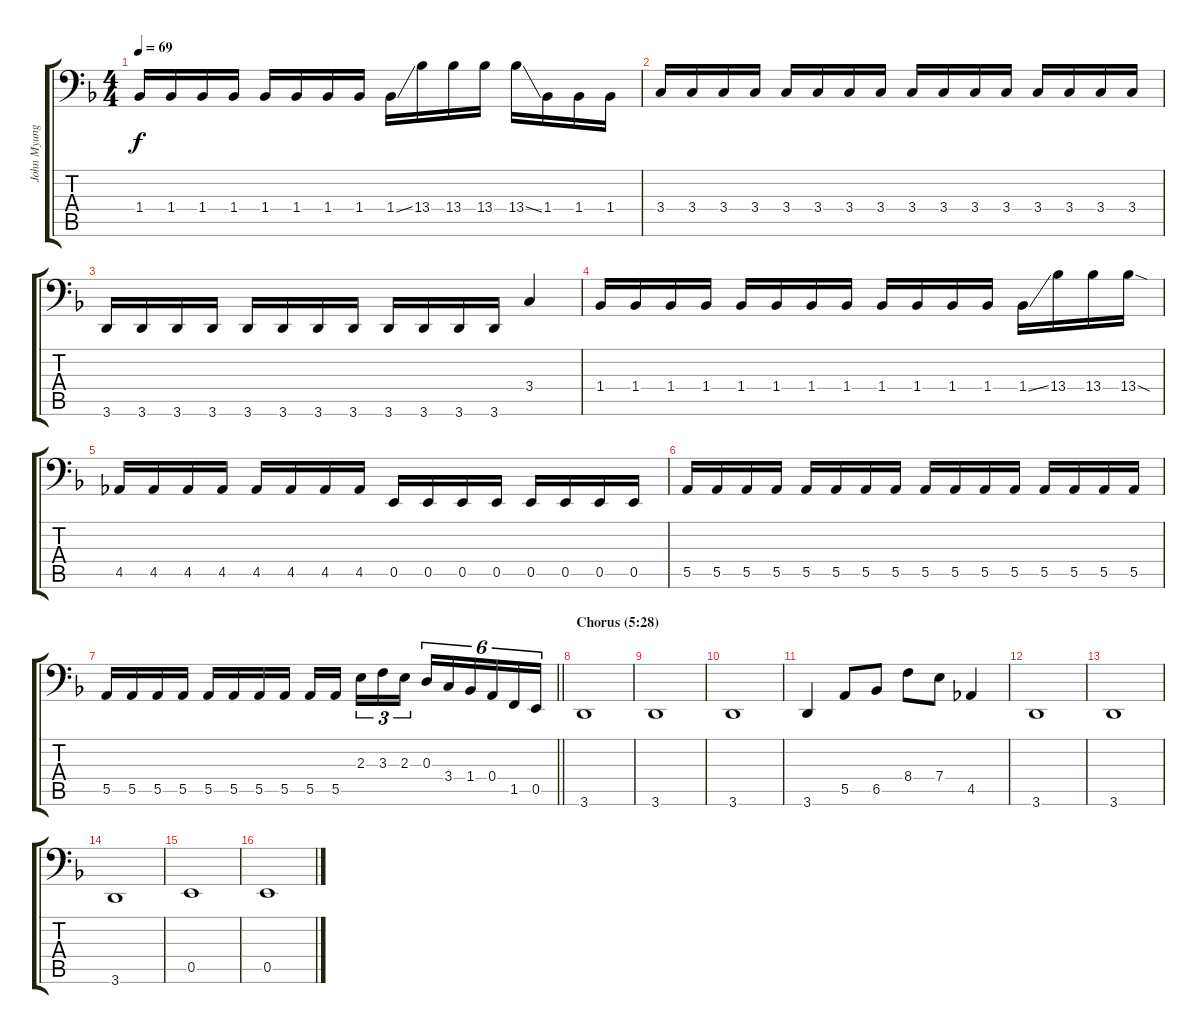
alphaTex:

\track ("John Myung Bass" "John Myung") {instrument electricbassfinger}
\staff {score tabs}
\tuning (C3 G2 D2 A1 E1 B0) {hide}
\ts (4 4)
\tempo 69
\clef f4
\ks dminor
1.4.16{dy f} 1.4.16 1.4.16 1.4.16 1.4.16 1.4.16 1.4.16 1.4.16 1.4{ss}.16 13.4.16 13.4.16 13.4.16 13.4{ss}.16 1.4.16 1.4.16 1.4.16 |
3.4.16 3.4.16 3.4.16 3.4.16 3.4.16 3.4.16 3.4.16 3.4.16 3.4.16 3.4.16 3.4.16 3.4.16 3.4.16 3.4.16 3.4.16 3.4.16 |
3.6.16 3.6.16 3.6.16 3.6.16 3.6.16 3.6.16 3.6.16 3.6.16 3.6.16 3.6.16 3.6.16 3.6.16 3.4.4 |
1.4.16 1.4.16 1.4.16 1.4.16 1.4.16 1.4.16 1.4.16 1.4.16 1.4.16 1.4.16 1.4.16 1.4.16 1.4{ss}.16 13.4.16 13.4.16 13.4{sod}.16 |
4.5.16 4.5.16 4.5.16 4.5.16 4.5.16 4.5.16 4.5.16 4.5.16 0.5.16 0.5.16 0.5.16 0.5.16 0.5.16 0.5.16 0.5.16 0.5.16 |
5.5.16 5.5.16 5.5.16 5.5.16 5.5.16 5.5.16 5.5.16 5.5.16 5.5.16 5.5.16 5.5.16 5.5.16 5.5.16 5.5.16 5.5.16 5.5.16 |
\barLineRight lightlight
5.5.16 5.5.16 5.5.16 5.5.16 5.5.16 5.5.16 5.5.16 5.5.16 5.5.16 5.5.16{beam splitsecondary} 2.3.16{tu (3 2)} 3.3.16{tu (3 2)} 2.3.16{tu (3 2)} 0.3.16{tu (6 4)} 3.4.16{tu (6 4)} 1.4.16{tu (6 4)} 0.4.16{tu (6 4)} 1.5.16{tu (6 4)} 0.5.16{tu (6 4)} |
\section ("" "Chorus (5:28)")
3.6.1 |
3.6.1 |
3.6.1 |
3.6.4 5.5.8 6.5.8 8.4.8 7.4.8 4.5.4 |
3.6.1 |
3.6.1 |
3.6.1 |
0.5.1 |
0.5.1
